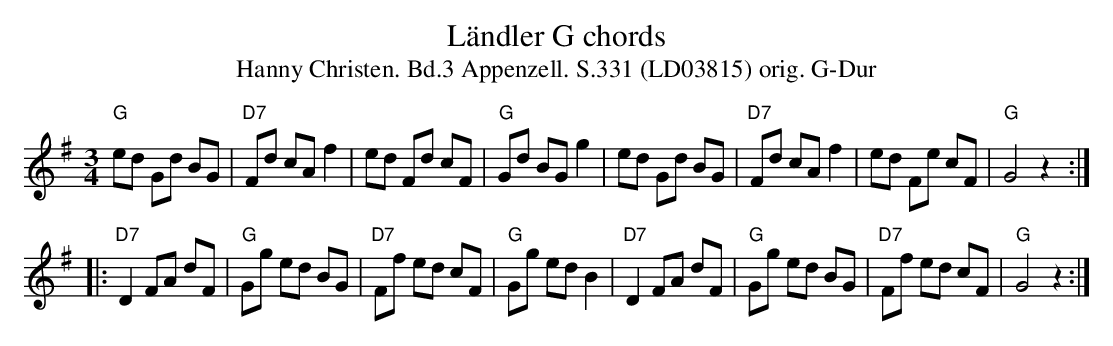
X:1
T:Ländler G chords
T:Hanny Christen. Bd.3 Appenzell. S.331 (LD03815) orig. G-Dur
M:3/4
L:1/8
K:G %%MIDI gchordon
"G"ed Gd BG | "D7"Fd cA f2 | ed Fd cF | "G"Gd BG g2 | ed Gd BG | "D7"Fd cA f2 | ed Fe cF | "G"G4 z2 :|
|: "D7"D2 FA dF | "G"Gg ed BG | "D7"Ff ed cF | "G"Gg ed B2 | "D7"D2 FA dF | "G"Gg ed BG | "D7"Ff ed cF | "G"G4 z2 :|
